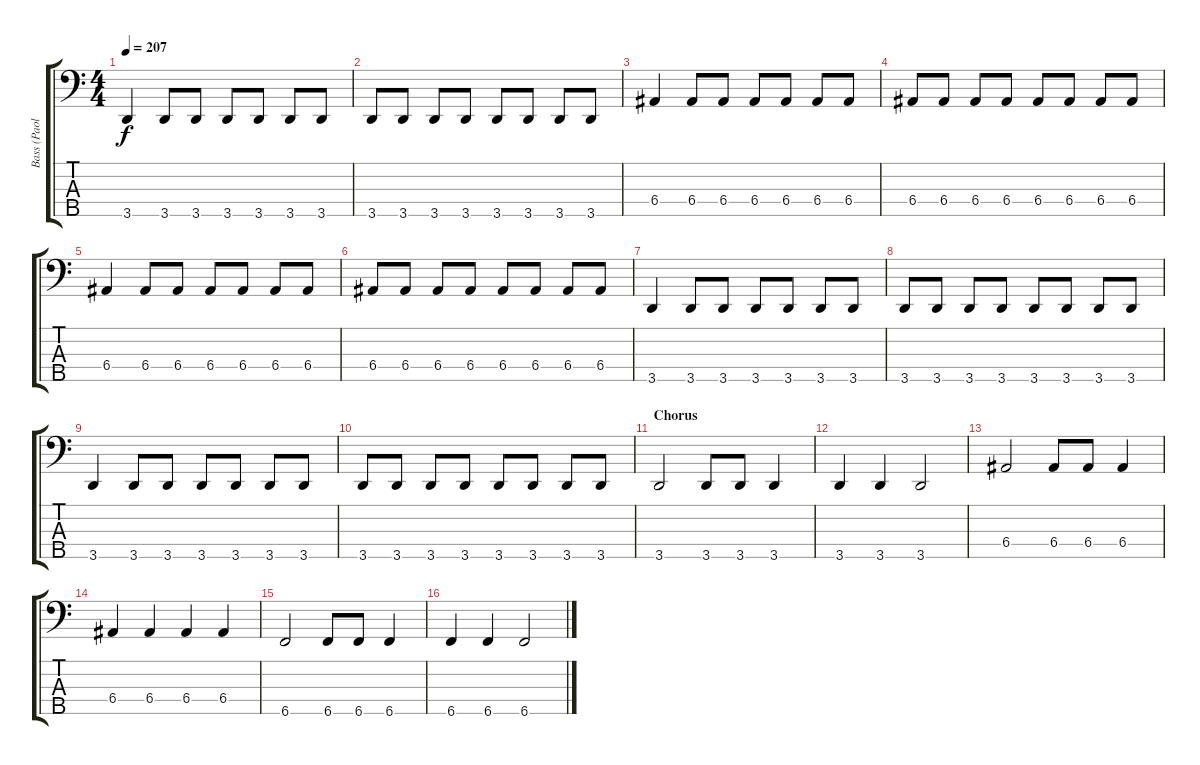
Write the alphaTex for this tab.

\track ("Bass (Paolo)" "Bass (Paol") {instrument electricbasspick}
\staff {score tabs}
\tuning (G2 D2 A1 E1 B0) {hide}
\ts (4 4)
\tempo 207
\clef f4
\ks c
3.5.4{dy f} 3.5.8 3.5.8 3.5.8 3.5.8 3.5.8 3.5.8 |
3.5.8 3.5.8 3.5.8 3.5.8 3.5.8 3.5.8 3.5.8 3.5.8 |
6.4.4 6.4.8 6.4.8 6.4.8 6.4.8 6.4.8 6.4.8 |
6.4.8 6.4.8 6.4.8 6.4.8 6.4.8 6.4.8 6.4.8 6.4.8 |
6.4.4 6.4.8 6.4.8 6.4.8 6.4.8 6.4.8 6.4.8 |
6.4.8 6.4.8 6.4.8 6.4.8 6.4.8 6.4.8 6.4.8 6.4.8 |
3.5.4 3.5.8 3.5.8 3.5.8 3.5.8 3.5.8 3.5.8 |
3.5.8 3.5.8 3.5.8 3.5.8 3.5.8 3.5.8 3.5.8 3.5.8 |
3.5.4 3.5.8 3.5.8 3.5.8 3.5.8 3.5.8 3.5.8 |
3.5.8 3.5.8 3.5.8 3.5.8 3.5.8 3.5.8 3.5.8 3.5.8 |
\section ("" "Chorus")
3.5.2 3.5.8 3.5.8 3.5.4 |
3.5.4 3.5.4 3.5.2 |
6.4.2 6.4.8 6.4.8 6.4.4 |
6.4.4 6.4.4 6.4.4 6.4.4 |
6.5.2 6.5.8 6.5.8 6.5.4 |
6.5.4 6.5.4 6.5.2
